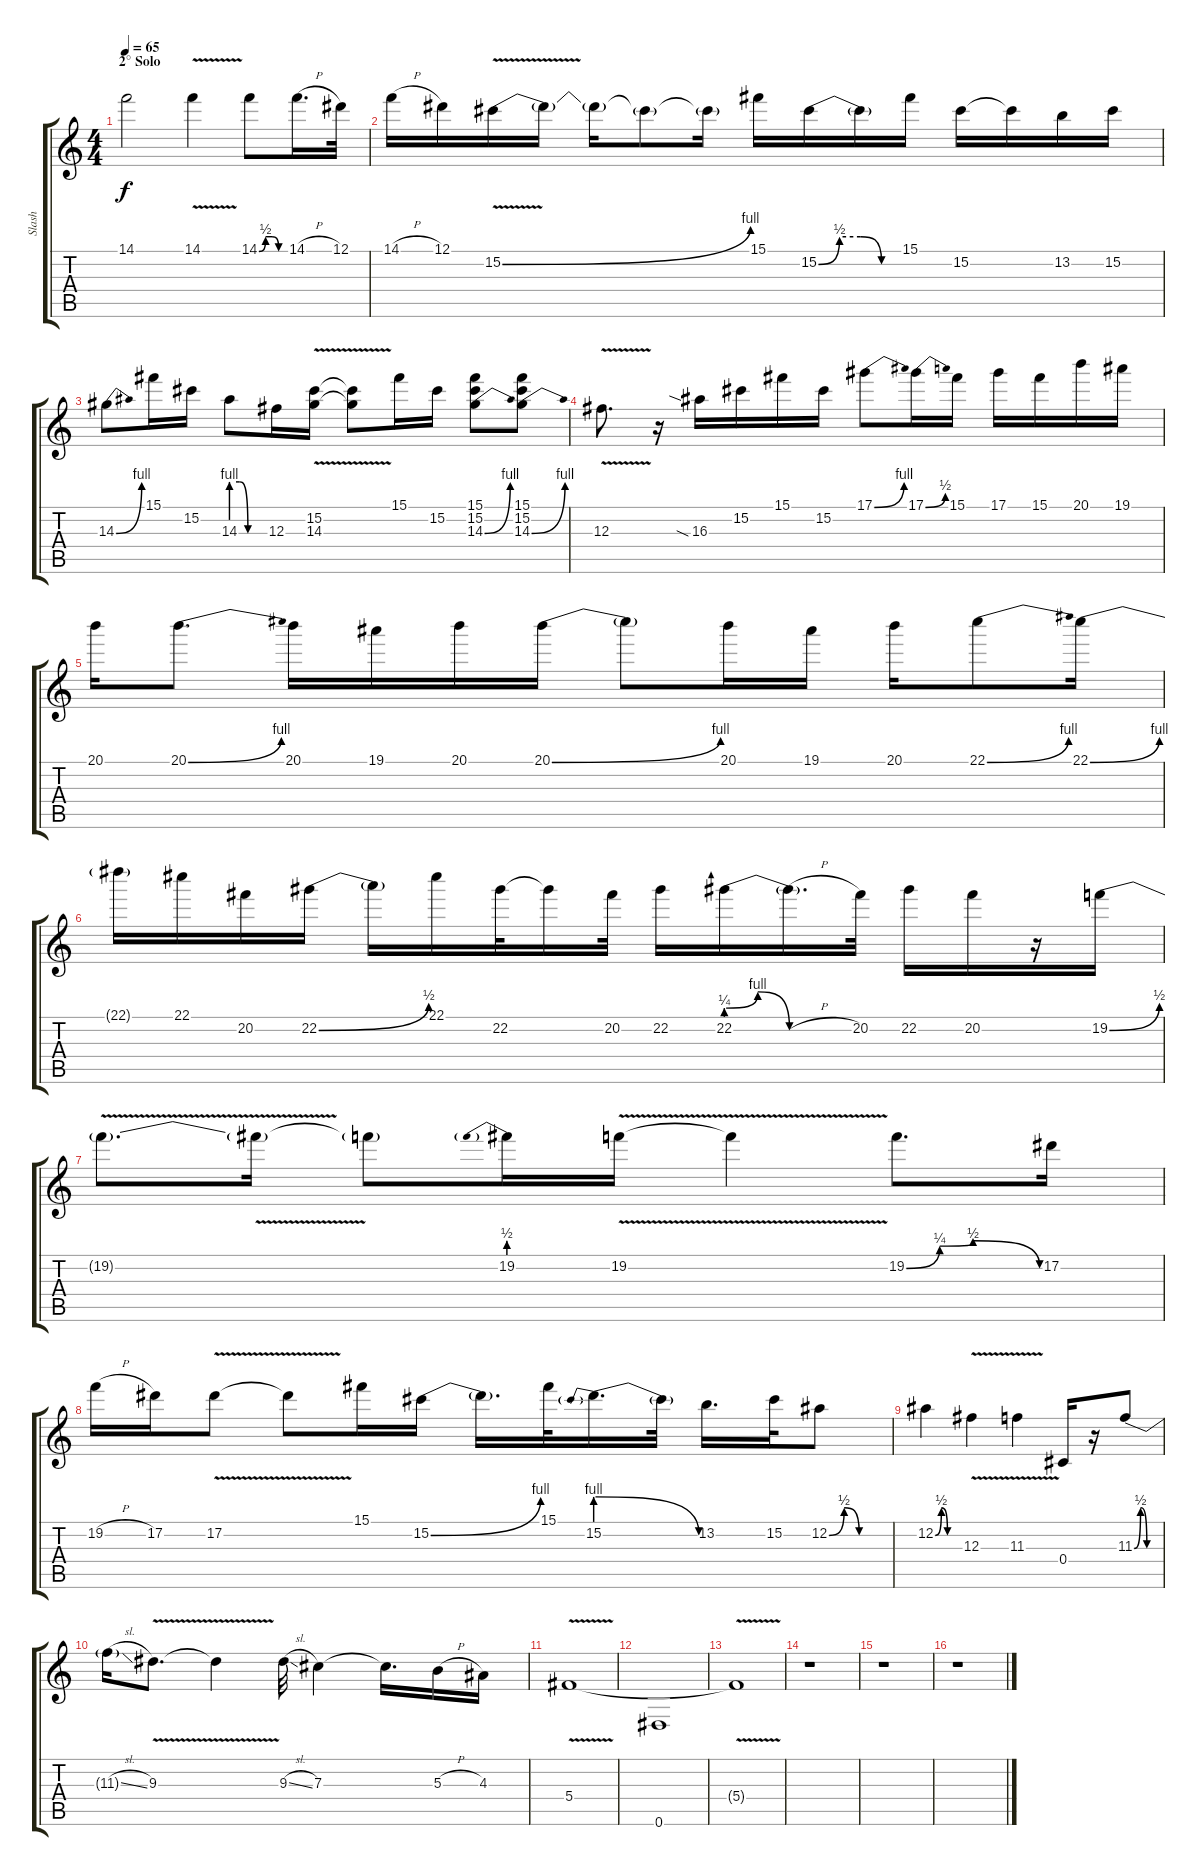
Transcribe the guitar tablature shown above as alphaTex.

\track ("Slash" "Slash") {instrument electricguitarclean}
\staff {score tabs}
\tuning (Eb4 Bb3 Gb3 Db3 Ab2 Eb2) {hide}
\ts (4 4)
\section ("" "2° Solo")
\tempo 65
\clef g2
\ks c
14.1{t}.2{dy f} 14.1{v}.4 14.1{be (custom 0 0 15 2 30 2 45 0 60 0)}.8 14.1{h}.16{d} 12.1.32 |
14.1{h}.16 12.1.16 15.2{be (bend 0 0 60 4) v}.16 15.2{t}.16 15.2{t}.16 15.2{t}.8 15.2{t}.16 15.1.16 15.2{be (custom 0 0 15 2 30 2 45 0 60 0)}.16 15.2{t}.16 15.1.16 15.2.16 15.2{t}.16 13.2.16 15.2.16 |
14.3{be (bend 0 0 60 4)}.8 15.1.16 15.2.16 14.3{be (custom 0 4 15 4 30 0 60 0)}.8 12.3.16 (15.2{v} 14.3{v}).16 (15.2{t} 14.3{t}).8 15.1.16 15.2.16 (15.1 15.2 14.3{be (bend 0 0 60 4)}).8 (15.1 15.2 14.3{be (bend 0 0 60 4)}).8 |
12.3{v}.8{d} r.16 16.3{sia}.16 15.2.16 15.1.16 15.2.16 17.1{be (bend 0 0 60 4)}.8 17.1{be (bend 0 0 60 2)}.16 15.1.16 17.1.16 15.1.16 20.1.16 19.1.16 |
20.1.16 20.1{be (bend 0 0 60 4)}.8{d} 20.1.16 19.1.16 20.1.16 20.1{be (bend 0 0 60 4)}.16 20.1{t}.8 20.1.16 19.1.16 20.1.16 22.1{be (bend 0 0 60 4)}.8 22.1{be (bend 0 0 60 4)}.16 |
22.1{t}.16 22.1.16 20.2.16 22.2{be (bend 0 0 60 2)}.16 22.2{t}.16 22.1.16 22.2.32 22.2{t}.16 20.2.32 22.2.16 22.2{be (custom 0 1 15 4 30 0 60 0)}.16 22.2{h t}.16{d} 20.2.32 22.2.16 20.2.16 r.16 19.2{be (bend 0 0 60 2)}.16 |
19.2{v t}.8{d} 19.2{t}.16 19.2{t}.8 19.2{be (prebend 0 2 60 2)}.16 19.2{v}.16 19.2{t}.4 19.2{be (custom 0 0 15 1 30 2 60 0)}.8{d} 17.2.16 |
19.2{h}.16 17.2.16 17.2{v}.8 17.2{t}.8 15.1.16 15.2{be (bend 0 0 60 4)}.16 15.2{t}.16{d} 15.1.32 15.2{be (prebendrelease 0 4 60 0)}.16{d} 15.2{t}.32 13.2.16{d} 15.2.32 12.2{be (custom 0 0 15 2 30 0 60 0)}.8 |
12.2{be (custom 0 0 15 2 30 0 60 0)}.4 12.3{v}.4 11.3{v}.4 0.4.16 r.16 11.3{be (custom 0 0 15 2 30 0 60 0)}.8 |
11.3{sl t}.16 9.3{v}.8{d} 9.3{v t}.4 9.3{sl}.32 7.3.4 7.3{t}.16{d} 5.3{h}.16 4.3.16 |
5.4{v}.1 |
0.6.1 |
5.4{v t}.1 |
r.1 |
r.1 |
r.1
